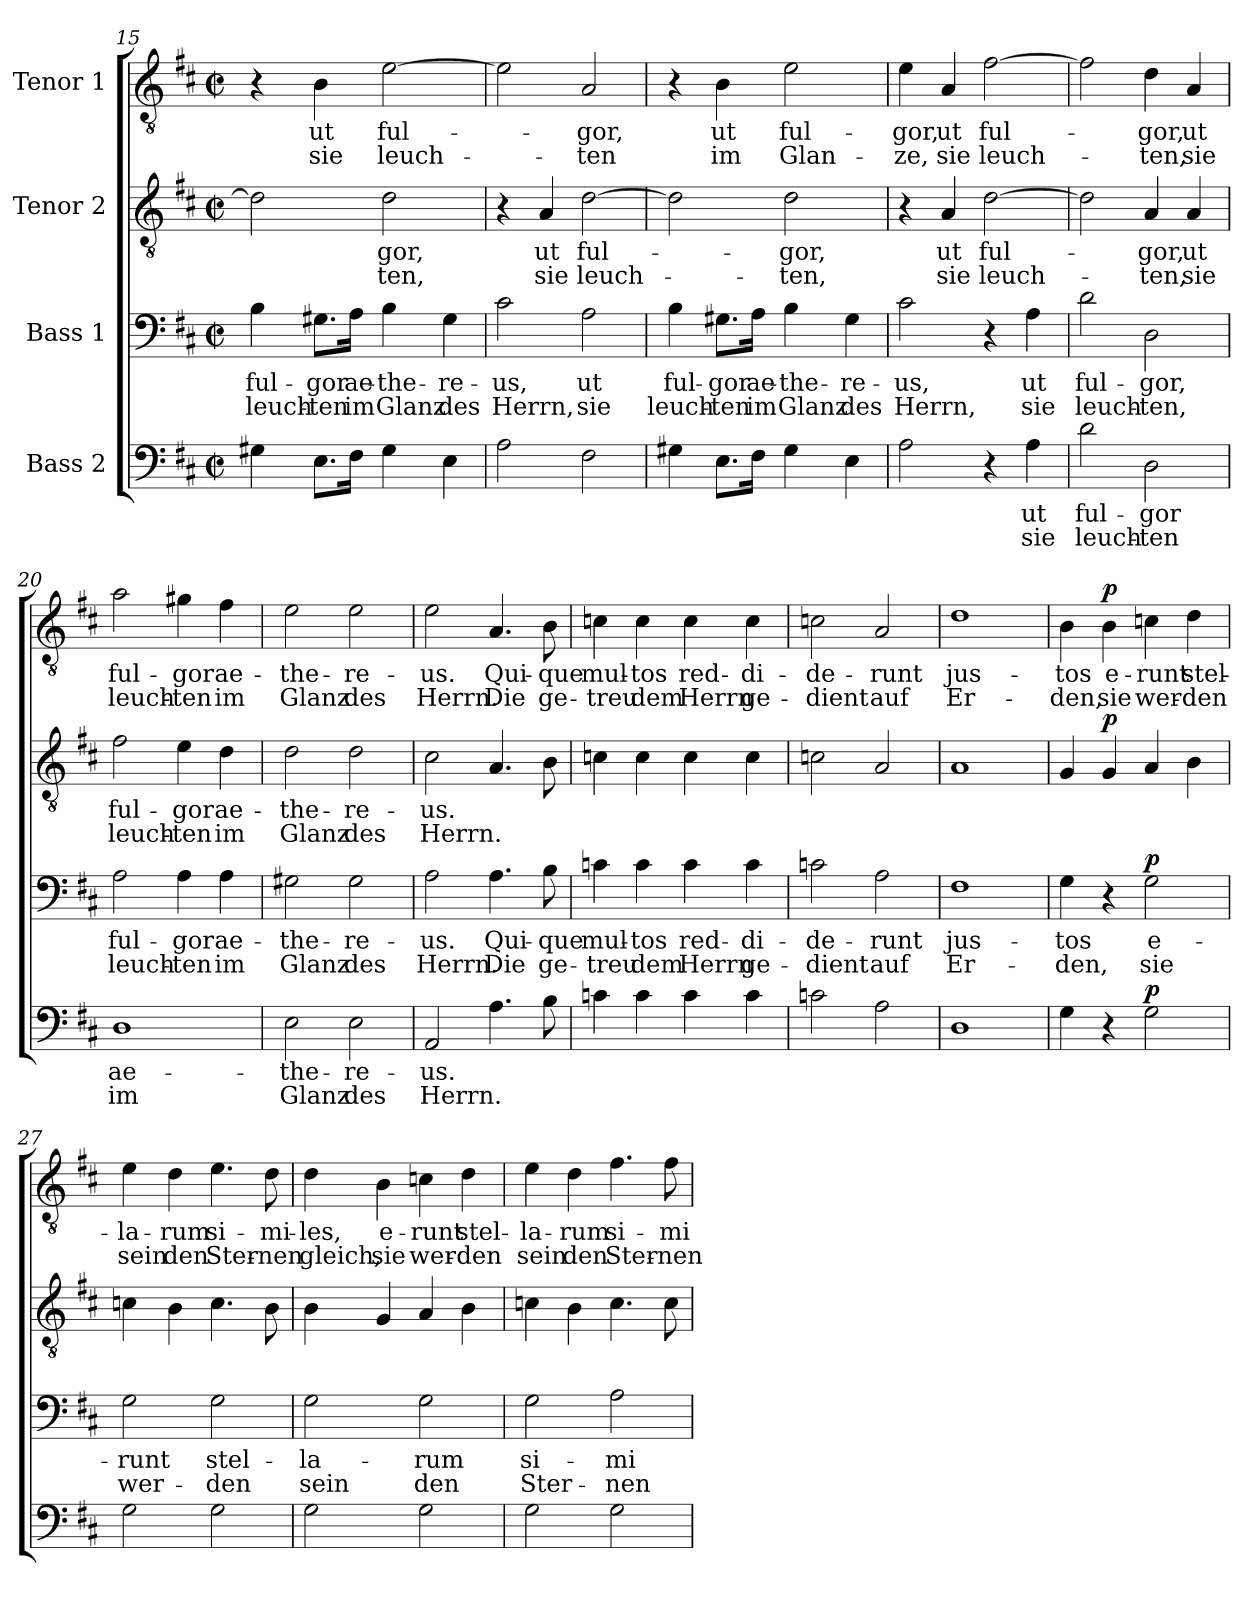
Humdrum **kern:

**kern	**text	**text	**dynam	**kern	**text	**text	**dynam	**kern	**text	**text	**dynam	**kern	**text	**text	**dynam
*part4	*part4	*part4	*part4	*part3	*part3	*part3	*part3	*part2	*part2	*part2	*part2	*part1	*part1	*part1	*part1
*staff4	*staff4	*staff4	*staff4	*staff3	*staff3	*staff3	*staff3	*staff2	*staff2	*staff2	*staff2	*staff1	*staff1	*staff1	*staff1
*I"Bass 2	*	*	*	*I"Bass 1	*	*	*	*I"Tenor 2	*	*	*	*I"Tenor 1	*	*	*
*clefF4	*	*	*	*clefF4	*	*	*	*clefGv2	*	*	*	*clefGv2	*	*	*
*k[f#c#]	*	*	*	*k[f#c#]	*	*	*	*k[f#c#]	*	*	*	*k[f#c#]	*	*	*
*M2/2	*	*	*	*M2/2	*	*	*	*M2/2	*	*	*	*M2/2	*	*	*
*met(c|)	*	*	*	*met(c|)	*	*	*	*met(c|)	*	*	*	*met(c|)	*	*	*
=15	=15	=15	=15	=15	=15	=15	=15	=15	=15	=15	=15	=15	=15	=15	=15
4G#X\	.	.	.	4B\	ful-	leuch-	.	2d\]	.	.	.	4r	.	.	.
8.E\L	.	.	.	8.G#X\L	-gor	-ten	.	.	.	.	.	4B\	ut	sie	.
16F#\Jk	.	.	.	16A\Jk	ae-	im	.	.	.	.	.	.	.	.	.
4G#\	.	.	.	4B\	-the-	Glanz	.	2d\	-gor,	-ten,	.	[2e\	ful-	leuch-	.
4E\	.	.	.	4G#\	-re-	des	.	.	.	.	.	.	.	.	.
=16	=16	=16	=16	=16	=16	=16	=16	=16	=16	=16	=16	=16	=16	=16	=16
2A\	.	.	.	2c#\	-us,	Herrn,	.	4r	.	.	.	2e\]	.	.	.
.	.	.	.	.	.	.	.	4A/	ut	sie	.	.	.	.	.
2F#\	.	.	.	2A\	ut	sie	.	[2d\	ful-	leuch-	.	2A/	-gor,	-ten	.
=17	=17	=17	=17	=17	=17	=17	=17	=17	=17	=17	=17	=17	=17	=17	=17
4G#X\	.	.	.	4B\	ful-	leuch-	.	2d\]	.	.	.	4r	.	.	.
8.E\L	.	.	.	8.G#X\L	-gor	-ten	.	.	.	.	.	4B\	ut	im	.
16F#\Jk	.	.	.	16A\Jk	ae-	im	.	.	.	.	.	.	.	.	.
4G#\	.	.	.	4B\	-the-	Glanz	.	2d\	-gor,	-ten,	.	2e\	ful-	Glan-	.
4E\	.	.	.	4G#\	-re-	des	.	.	.	.	.	.	.	.	.
!!LO:PB:g=z
=18	=18	=18	=18	=18	=18	=18	=18	=18	=18	=18	=18	=18	=18	=18	=18
2A\	.	.	.	2c#\	-us,	Herrn,	.	4r	.	.	.	4e\	-gor,	-ze,	.
.	.	.	.	.	.	.	.	4A/	ut	sie	.	4A/	ut	sie	.
4r	.	.	.	4r	.	.	.	[2d\	ful-	leuch-	.	[2f#\	ful-	leuch-	.
4A\	ut	sie	.	4A\	ut	sie	.	.	.	.	.	.	.	.	.
=19	=19	=19	=19	=19	=19	=19	=19	=19	=19	=19	=19	=19	=19	=19	=19
2d\	ful-	leuch-	.	2d\	ful-	leuch-	.	2d\]	.	.	.	2f#\]	.	.	.
2D\	-gor	-ten	.	2D\	-gor,	-ten,	.	4A/	-gor,	-ten,	.	4d\	-gor,	-ten,	.
.	.	.	.	.	.	.	.	4A/	ut	sie	.	4A/	ut	sie	.
=20	=20	=20	=20	=20	=20	=20	=20	=20	=20	=20	=20	=20	=20	=20	=20
1D	ae-	im	.	2A\	ful-	leuch-	.	2f#\	ful-	leuch-	.	2a\	ful-	leuch-	.
.	.	.	.	4A\	-gor	-ten	.	4e\	-gor	-ten	.	4g#X\	-gor	-ten	.
.	.	.	.	4A\	ae-	im	.	4d\	ae-	im	.	4f#\	ae-	im	.
=21	=21	=21	=21	=21	=21	=21	=21	=21	=21	=21	=21	=21	=21	=21	=21
2E\	-the-	Glanz	.	2G#X\	-the-	Glanz	.	2d\	-the-	Glanz	.	2e\	-the-	Glanz	.
2E\	-re-	des	.	2G#\	-re-	des	.	2d\	-re-	des	.	2e\	-re-	des	.
=22	=22	=22	=22	=22	=22	=22	=22	=22	=22	=22	=22	=22	=22	=22	=22
2AA/	-us.	Herrn.	.	2A\	-us.	Herrn.	.	2c#\	-us.	Herrn.	.	2e\	-us.	Herrn.	.
4.A\	.	.	.	4.A\	Qui-	Die	.	4.A/	.	.	.	4.A/	Qui-	Die	.
8B\	.	.	.	8B\	-que	ge-	.	8B\	.	.	.	8B\	-que	ge-	.
=23	=23	=23	=23	=23	=23	=23	=23	=23	=23	=23	=23	=23	=23	=23	=23
4cn\	.	.	.	4cn\	mul-	-treu	.	4cn\	.	.	.	4cn\	mul-	-treu	.
4c\	.	.	.	4c\	-tos	dem	.	4c\	.	.	.	4c\	-tos	dem	.
4c\	.	.	.	4c\	red-	Herrn	.	4c\	.	.	.	4c\	red-	Herrn	.
4c\	.	.	.	4c\	-di-	ge-	.	4c\	.	.	.	4c\	-di-	ge-	.
=24	=24	=24	=24	=24	=24	=24	=24	=24	=24	=24	=24	=24	=24	=24	=24
2cn\	.	.	.	2cn\	-de-	-dient	.	2cn\	.	.	.	2cn\	-de-	-dient	.
2A\	.	.	.	2A\	-runt	auf	.	2A/	.	.	.	2A/	-runt	auf	.
!!LO:LB:g=z
=25	=25	=25	=25	=25	=25	=25	=25	=25	=25	=25	=25	=25	=25	=25	=25
1D	.	.	.	1F#	jus-	Er-	.	1A	.	.	.	1d	jus-	Er-	.
=26	=26	=26	=26	=26	=26	=26	=26	=26	=26	=26	=26	=26	=26	=26	=26
4G\	.	.	.	4G\	-tos	-den,	.	4G/	.	.	.	4B\	-tos	-den,	.
!	!	!	!	!	!	!	!	!	!	!	!LO:DY:a	!	!	!	!LO:DY:a
4r	.	.	.	4r	.	.	.	4G/	.	.	p	4B\	e-	sie	p
!	!	!	!LO:DY:a	!	!	!	!LO:DY:a	!	!	!	!	!	!	!	!
2G\	.	.	p	2G\	e-	sie	p	4A/	.	.	.	4cn\	-runt	wer-	.
.	.	.	.	.	.	.	.	4B\	.	.	.	4d\	stel-	-den	.
=27	=27	=27	=27	=27	=27	=27	=27	=27	=27	=27	=27	=27	=27	=27	=27
2G\	.	.	.	2G\	-runt	wer-	.	4cn\	.	.	.	4e\	-la-	sein	.
.	.	.	.	.	.	.	.	4B\	.	.	.	4d\	-rum	den	.
2G\	.	.	.	2G\	stel-	-den	.	4.c\	.	.	.	4.e\	si-	Ster-	.
.	.	.	.	.	.	.	.	8B\	.	.	.	8d\	-mi-	-nen	.
=28	=28	=28	=28	=28	=28	=28	=28	=28	=28	=28	=28	=28	=28	=28	=28
2G\	.	.	.	2G\	-la-	sein	.	4B\	.	.	.	4d\	-les,	gleich,	.
.	.	.	.	.	.	.	.	4G/	.	.	.	4B\	e-	sie	.
2G\	.	.	.	2G\	-rum	den	.	4A/	.	.	.	4cn\	-runt	wer-	.
.	.	.	.	.	.	.	.	4B\	.	.	.	4d\	stel-	-den	.
=29	=29	=29	=29	=29	=29	=29	=29	=29	=29	=29	=29	=29	=29	=29	=29
2G\	.	.	.	2G\	si-	Ster-	.	4cn\	.	.	.	4e\	-la-	sein	.
.	.	.	.	.	.	.	.	4B\	.	.	.	4d\	-rum	den	.
2G\	.	.	.	2A\	-mi-	-nen	.	4.c\	.	.	.	4.f#\	si-	Ster-	.
.	.	.	.	.	.	.	.	8c\	.	.	.	8f#\	-mi-	-nen	.
=	=	=	=	=	=	=	=	=	=	=	=	=	=	=	=
*-	*-	*-	*-	*-	*-	*-	*-	*-	*-	*-	*-	*-	*-	*-	*-
